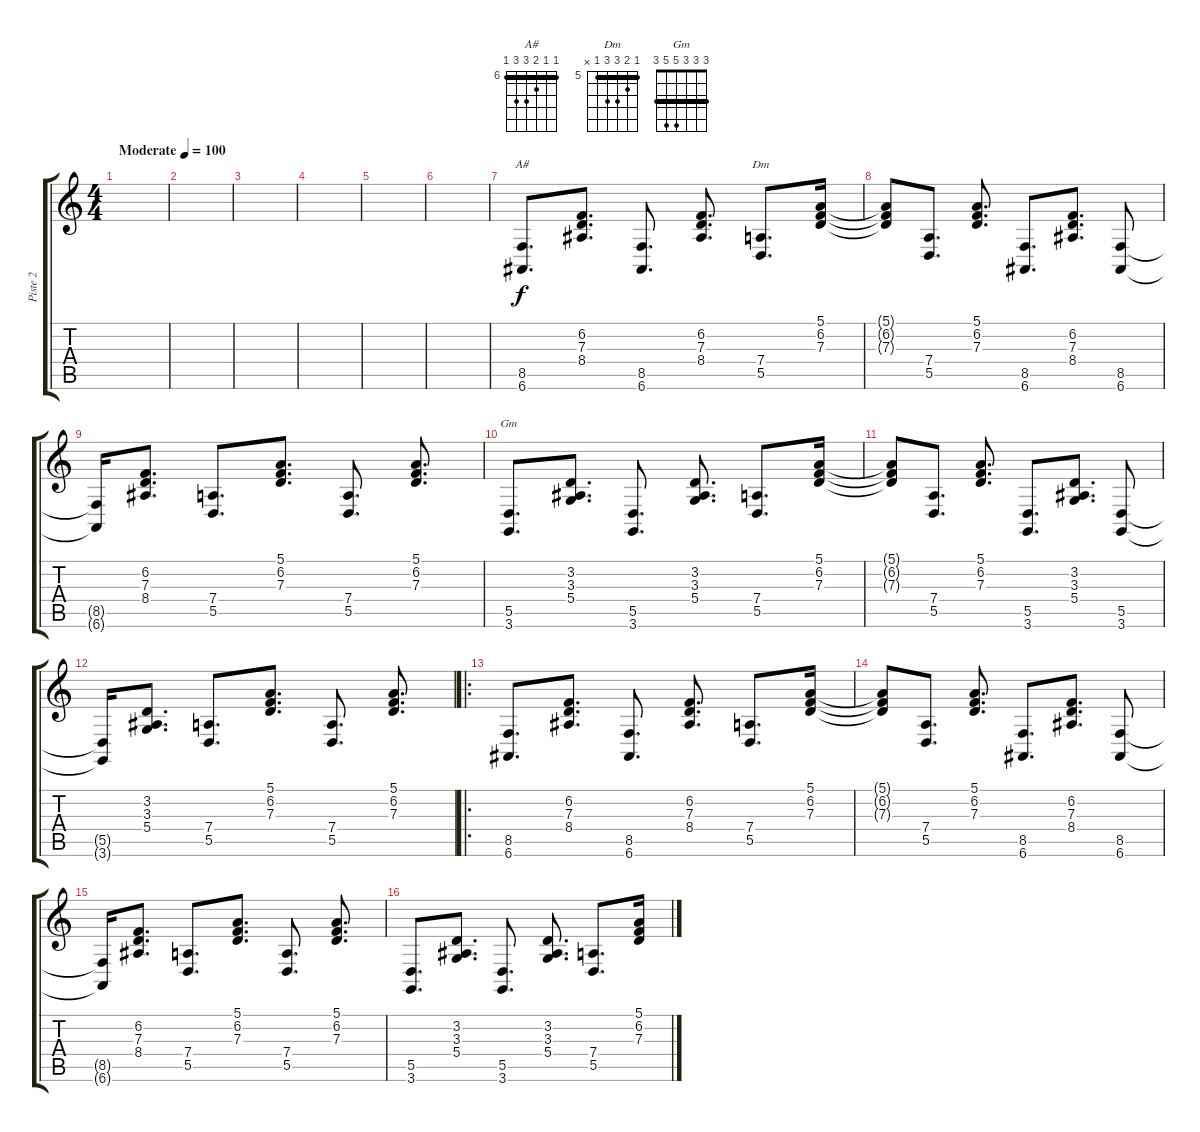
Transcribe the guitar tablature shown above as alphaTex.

\track ("Piste 2" "Piste 2") {instrument acousticgrandpiano}
\staff {score tabs}
\tuning (E4 B3 G3 D3 A2 E2) {hide}
\chord ("A#" 6 6 7 8 8 6) {firstfret 6 barre 6}
\chord ("Dm" 5 6 7 7 5 x) {firstfret 5 barre 5}
\chord ("Gm" 3 3 3 5 5 3) {barre 3}
\ts (4 4)
\tempo (100 "Moderate")
\clef g2
\ks c
|
|
|
|
|
|
(8.5 6.6).8{d ch "A#"} (6.2 7.3 8.4).8{d} (8.5 6.6).8{d} (6.2 7.3 8.4).8{d} (7.4 5.5).8{d ch "Dm"} (5.1 6.2 7.3).16 |
(5.1{t} 6.2{t} 7.3{t}).8 (7.4 5.5).8{d} (5.1 6.2 7.3).8{d} (8.5 6.6).8{d} (6.2 7.3 8.4).8{d} (8.5 6.6).8 |
(8.5{t} 6.6{t}).16 (6.2 7.3 8.4).8{d} (7.4 5.5).8{d} (5.1 6.2 7.3).8{d} (7.4 5.5).8{d} (5.1 6.2 7.3).8{d} |
(5.5 3.6).8{d ch "Gm"} (3.2 3.3 5.4).8{d} (5.5 3.6).8{d} (3.2 3.3 5.4).8{d} (7.4 5.5).8{d} (5.1 6.2 7.3).16 |
(5.1{t} 6.2{t} 7.3{t}).8 (7.4 5.5).8{d} (5.1 6.2 7.3).8{d} (5.5 3.6).8{d} (3.2 3.3 5.4).8{d} (5.5 3.6).8 |
(5.5{t} 3.6{t}).16 (3.2 3.3 5.4).8{d} (7.4 5.5).8{d} (5.1 6.2 7.3).8{d} (7.4 5.5).8{d} (5.1 6.2 7.3).8{d} |
\ro
(8.5 6.6).8{d} (6.2 7.3 8.4).8{d} (8.5 6.6).8{d} (6.2 7.3 8.4).8{d} (7.4 5.5).8{d} (5.1 6.2 7.3).16 |
(5.1{t} 6.2{t} 7.3{t}).8 (7.4 5.5).8{d} (5.1 6.2 7.3).8{d} (8.5 6.6).8{d} (6.2 7.3 8.4).8{d} (8.5 6.6).8 |
(8.5{t} 6.6{t}).16 (6.2 7.3 8.4).8{d} (7.4 5.5).8{d} (5.1 6.2 7.3).8{d} (7.4 5.5).8{d} (5.1 6.2 7.3).8{d} |
(5.5 3.6).8{d} (3.2 3.3 5.4).8{d} (5.5 3.6).8{d} (3.2 3.3 5.4).8{d} (7.4 5.5).8{d} (5.1 6.2 7.3).16
